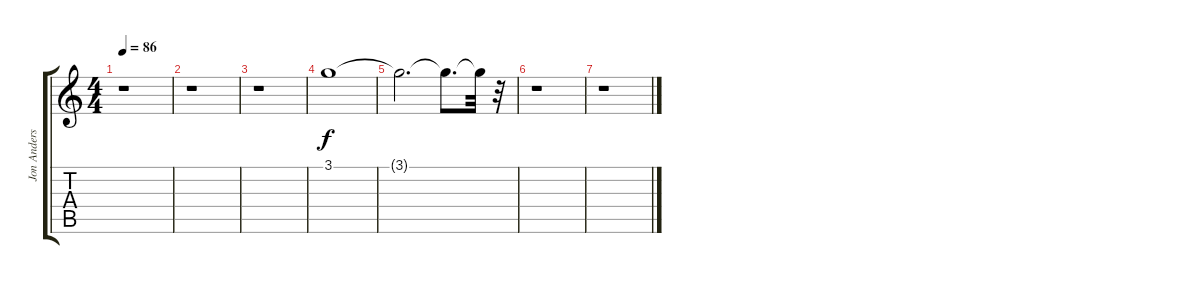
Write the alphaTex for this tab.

\track ("Jon Anderson" "Jon Anders") {instrument acousticguitarnylon}
\staff {score tabs}
\tuning (E4 B3 G3 D3 A2 E2) {hide}
\ts (4 4)
\tempo 86
\clef g2
\ks c
r.1{dy f} |
r.1 |
r.1 |
3.1.1 |
3.1{t}.2{d} 3.1{t}.8{d} 3.1{t}.32 r.32 |
r.1 |
r.1
